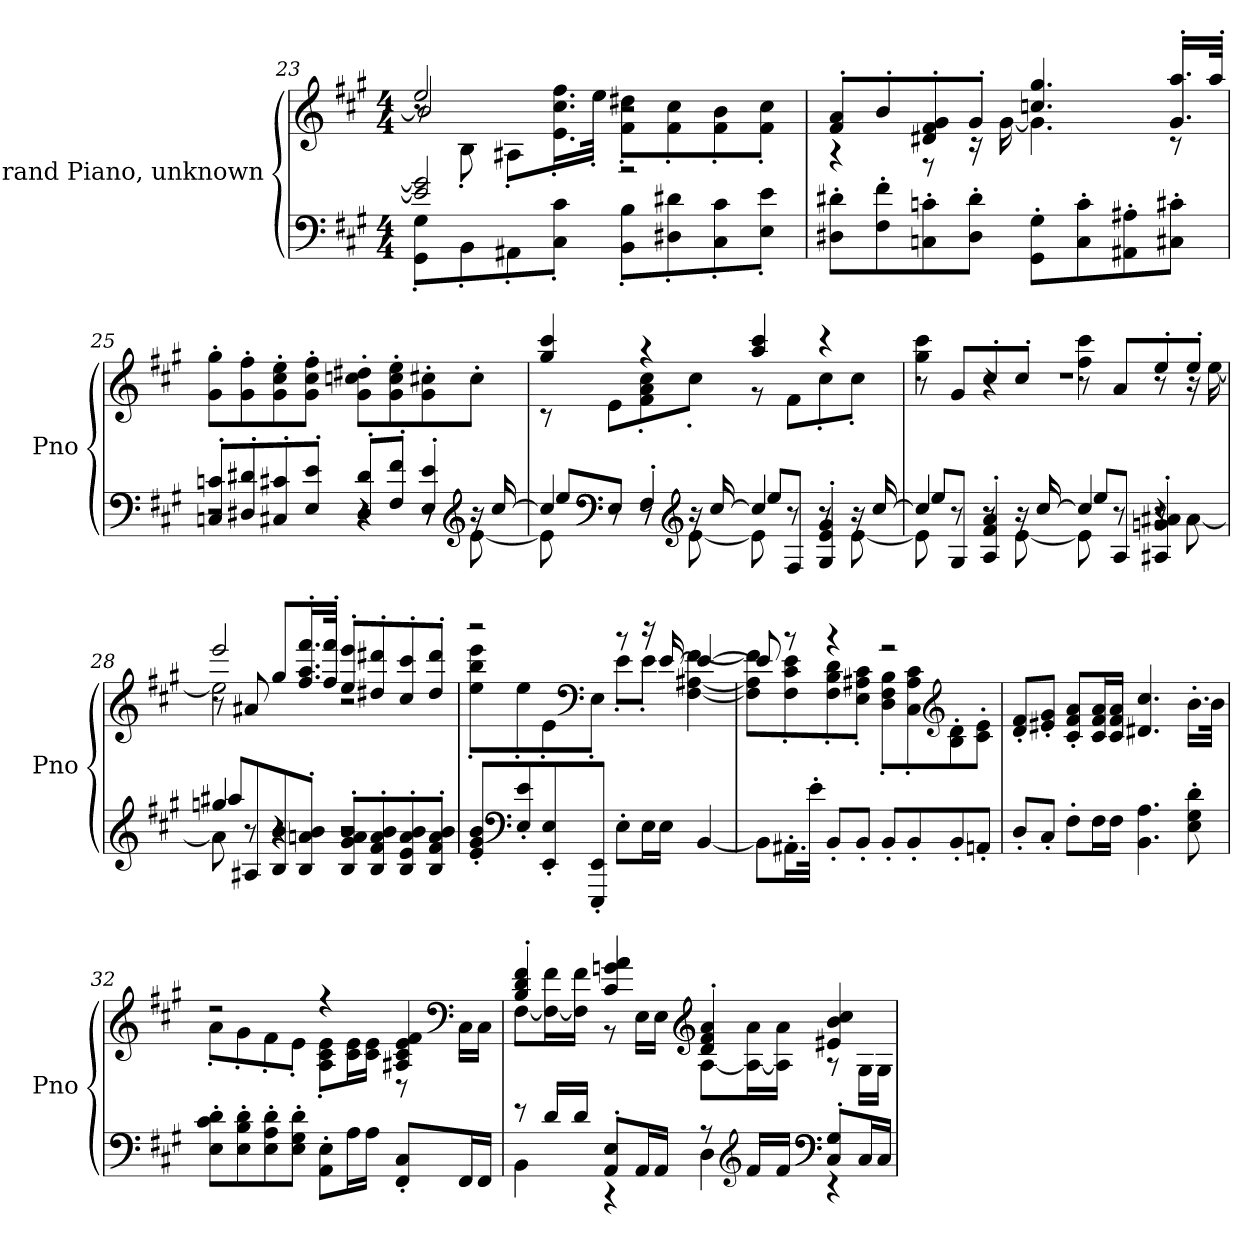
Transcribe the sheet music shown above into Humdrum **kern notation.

**kern	**kern
*part1	*part1
*staff2	*staff1
*I"Grand Piano, unknown	*
*I'Pno	*
!!LO:LB:g=z
*clefF4	*clefG2
*k[f#c#g#]	*k[f#c#g#]
*M4/4	*M4/4
=23	=23
*^	*^
*	*	*	*^
2e/] 2g#/]	8GG#\' 8G#\'L	2ee/	8r	2b/]
.	8BB'\	.	8B'\	.
.	8AA#X'\	.	8A#X'\L	.
.	8C#\' 8c#\'J	.	16.e\' 16.cc#\' 16.ff#\'L	.
.	.	.	32ee'\JJk	.
2r	8BB\' 8B\'L	2r	8f#\' 8dd#X\'L	2r
.	8D#X\' 8d#X\'	.	8f#\' 8cc#\'	.
.	8C#\' 8c#\'	.	8f#\' 8b\'	.
.	8E\' 8e\'J	.	8f#\' 8cc#\'J	.
*v	*v	*	*	*
*	*	*v	*v
=24	=24	=24
8D#X\' 8d#X\'L	8f#/' 8a/'L	4r
8F#\' 8f#\'	8b'/	.
8Cn\' 8cn\'	8d#X/' 8f#/' 8g#/'	8r
8D#\' 8d#\'J	8g#'/J	16r
.	.	[16g#\
8GG#\' 8G#\'L	4.ccn/ 4.gg#/	4.g#\]
8C\' 8c\'	.	.
8AA#X\' 8A#X\'	.	.
8C#X\' 8c#X\'J	16.g#/' 16.aa/'LL	8r
.	32aa'/JJk	.
*	*v	*v
!!LO:PB:g=z
=25	=25
*^	*
*	*^	*
2r	2r	8Cn/' 8cn/'L	8g#\' 8gg#\'L
.	.	8D#X/' 8d#X/'	8g#\' 8ff#\'
.	.	8C#X/' 8c#X/'	8g#\' 8cc#\' 8ee\'
.	.	8E/' 8e/'J	8g#\' 8cc#\' 8ff#\'J
4r	4r	8D#/' 8d#/'L	8g#\' 8ccn\' 8dd#X\'L
.	.	8F#/' 8f#/'J	8g#\' 8cc\' 8ee\'
8r	8r	4E/' 4e/'	8g#\' 8cc#X\'
*clefG2	*	*	*
16r	[8e\	.	8cc#'\J
[16cc#/	.	.	.
=26	=26	=26	=26
*	*	*	*^
4cc#/]	8e\]	8ee/L	4gg#/ 4ccc#/	8r
*clefF4	*	*	*	*
.	8r	8E/J	.	8e\L
8r	8r	4F#'/	4r	8f#\' 8a\' 8cc#\'
*clefG2	*	*	*	*
16r	[8e\	.	.	8cc#'\J
[16cc#/	.	.	.	.
4cc#/]	8e\]	8ee/L	4aa/ 4ccc#/	8r
.	8r	8F#/J	.	8f#\L
8r	8r	4G#/' 4e/' 4g#/'	4r	8cc#'\
16r	[8e\	.	.	8cc#'\J
[16cc#/	.	.	.	.
!!LO:LB:g=z
=27	=27	=27	=27	=27
*	*	*	*	*^
4cc#/]	8e\]	8ee/L	1r	4gg#\ 4ccc#\	8r
.	8r	8G#/J	.	.	8g#/L
8r	8r	4A/' 4f#/' 4a/'	.	4r	8cc#'/
16r	[8e\	.	.	.	8cc#'/J
[16cc#/	.	.	.	.	.
4cc#/]	8e\]	8ee/L	.	4ff#\ 4ccc#\	8r
.	8r	8A/J	.	.	8a/L
4r	8r	4A#X/' 4gn/' 4a#X/'	.	8r	8ee'/
.	[8a#\	.	.	16r	8ee'/J
.	.	.	.	[16ee\	.
=28	=28	=28	=28	=28	=28
4ggn/	8a#\]	8aa#X/L	2eee/	2ee\]	8r
.	8r	8A#X/	.	.	8a#X/
4r	4r	8B/ 8b/	.	.	8gg#/L
.	.	8B/' 8an/' 8b/'J	.	.	16.ff#/' 16.aa/' 16.fff#/'L
.	.	.	.	.	32ff#/' 32fff#/'JJk
2r	2r	8B/' 8g#/' 8a/' 8b/'L	2r	2r	8ee/' 8eee/'L
.	.	8B/' 8f#/' 8a/' 8b/'	.	.	8dd#X/' 8ddd#X/'
.	.	8B/' 8e/' 8a/' 8b/'	.	.	8cc#/' 8ccc#/'
.	.	8B/' 8f#/' 8a/' 8b/'J	.	.	8dd#/' 8ddd#/'J
*v	*v	*v	*	*	*
*	*	*v	*v
!!LO:LB:g=z
=29	=29	=29
8e/' 8g#/' 8b/'L	2r	8ee\' 8bb\' 8eee\'L
*clefF4	*	*
8E/' 8e/'	.	8ee'\
8EE/' 8E/'	.	8e'\
*	*clefF4	*
8EEE/' 8EE/'J	.	8E'\J
8E'\L	8r	8e'\L
16E\L	16r	8e'\J
16E\JJ	[16e/	.
[4BB/	4e/_	[4F#\ [4A#X\ [4f#\
=30	=30	=30
8BB\L]	8e/]	8F#\] 8A#\] 8f#\]L
16.AA#X'\L	8r	8F#\' 8c#\' 8e\'
32e'\JJk	.	.
8BB'/L	4r	8F#\' 8B\' 8d\'
8BB'/J	.	8E\' 8A#X\' 8c#\'J
8BB'/L	2r	8D\' 8F#\' 8B\'L
8BB'/	.	8C#\' 8A#\' 8c#\'
*	*clefG2	*
8BB'/	.	8B\' 8d\'
8AAn'/J	.	8c#\' 8e\'J
*	*v	*v
=31	=31
8D'/L	8d/' 8f#/'L
8C#'/J	8e#X/' 8g#/'J
8F#'\L	8c#/' 8f#/' 8a/'L
16F#\L	16c#/ 16f#/ 16a/L
16F#\JJ	16c#/ 16f#/ 16a/JJ
4.BB\ 4.A\	4.d#X/ 4.cc#/
8E\' 8G#\' 8d\'	16.b'\LL
.	32b\JJk
!!LO:LB:g=z
=32	=32
*	*^
8E\' 8c#\' 8d\'L	2r	8a'\L
8E\' 8B\' 8d\'	.	8g#'\
8E\' 8A\' 8d\'	.	8f#'\
8E\' 8G#\' 8d\'J	.	8e'\J
8AA\' 8E\'L	4r	8A\' 8c#\' 8e\'L
16A\L	.	16c#\ 16e\L
16A\JJ	.	16c#\ 16e\JJ
8FF#/' 8C#/'L	4A#X/ 4c#/ 4e/ 4f#/	8r
*	*clefF4	*
16FF#/L	.	16C#\LL
16FF#/JJ	.	16C#\JJ
=33	=33	=33
*^	*	*
8r	4BB\	4B/' 4d/' 4f#/'	[8F#\L
16d/LL	.	.	16F#\_ 16f#\L
16d/JJ	.	.	16F#\] 16f#\JJ
8AA/' 8E/'L	4r	4c#/ 4gn/ 4a/	8r
16AA/L	.	.	16E\LL
16AA/JJ	.	.	16E\JJ
*	*	*clefG2	*
8r	4D\	4d/' 4f#/' 4a/'	[8A\L
*clefG2	*	*	*
16f#/LL	.	.	16A\_ 16a\L
16f#/JJ	.	.	16A\] 16a\JJ
*clefF4	*	*	*
8C#/' 8G#/'L	4r	4e#X/ 4b/ 4cc#/	8r
16C#/L	.	.	16G#\LL
16C#/JJ	.	.	16G#\JJ
*v	*v	*	*
*	*v	*v
=	=
*-	*-
